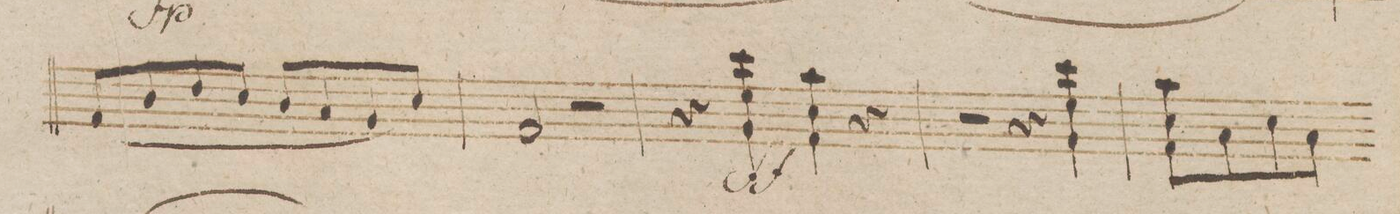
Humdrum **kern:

**kern	**dynam
*I"Violino 1mo	*
*clefG2	*
*k[b-]	*
*met(c)	*
*M4/4	*
(8f/L	.
8b-/	.
8dd/	.
8cc/J	.
8b-/L	.
8a/	.
8g/	.
8cc/J)	.
=276	=276
2f/	.
2r	.
=277	=277
4r	.
4g\ 4ee 4ccc	ff
4f\ 4cc 4aa	.
4r	.
=278	=278
2r	.
4r	.
4g\ 4ee 4ccc	.
=279	=279
8f\L 8cc 8aa	.
8a\	.
8cc\	.
8a\J	.
*-	*-
